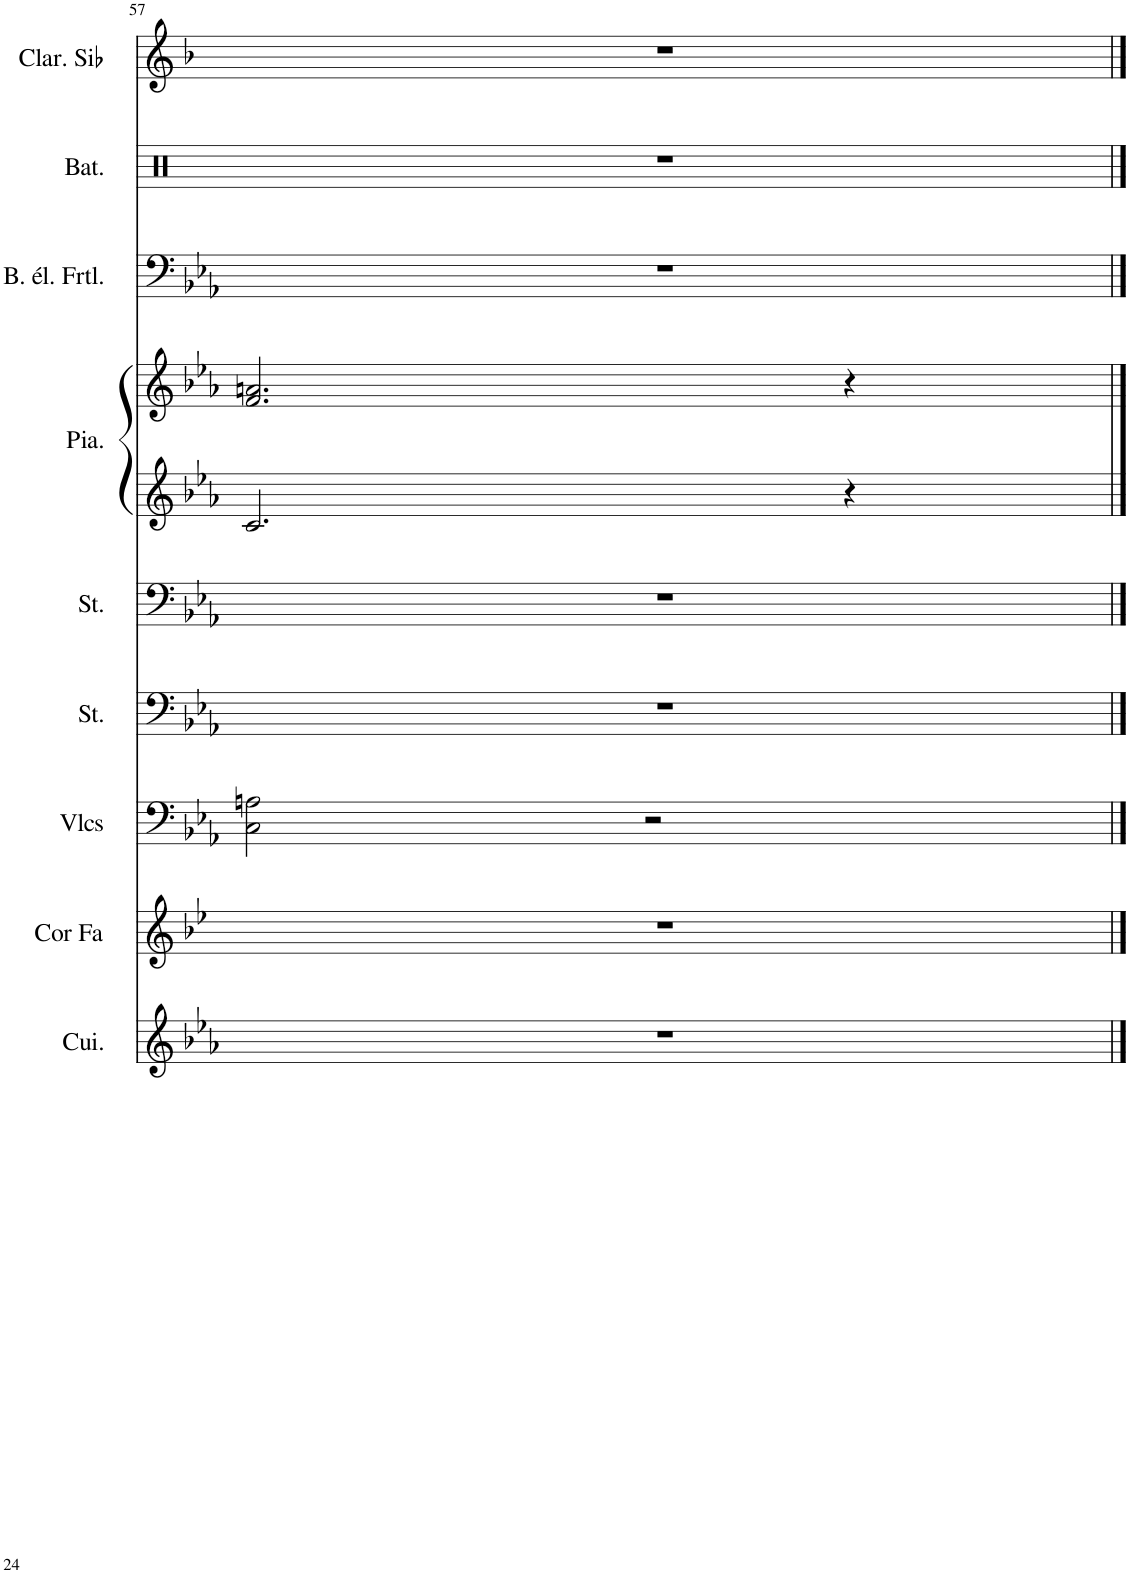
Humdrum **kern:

**kern	**kern	**kern	**kern	**kern	**kern	**kern	**kern	**kern	**kern
*part9	*part8	*part7	*part6	*part5	*part4	*part4	*part3	*part2	*part1
*staff10	*staff9	*staff8	*staff7	*staff6	*staff5	*staff4	*staff3	*staff2	*staff1
*I"Cuivres	*I"Cor en Fa	*I"Violoncelles	*I"Cordes	*I"Cordes, Strings 1	*I"Piano	*	*I"Basse électrique fretless	*I"Batterie	*I"Clarinette en Sib
*I'Cui.	*I'Cor Fa	*I'Vlcs	*	*I'St.	*I'Pia.	*	*I'B. él. Frtl.	*I'Bat.	*I'Clar. Sib
!!LO:PB:g=z
*clefG2	*clefG2	*clefF4	*clefF4	*clefF4	*clefG2	*clefG2	*clefF4	*clefX	*clefG2
*	*Trd4c7	*	*	*	*	*	*Trd7c12	*	*Trd1c2
*k[b-e-a-]	*k[b-e-]	*k[b-e-a-]	*k[b-e-a-]	*k[b-e-a-]	*k[b-e-a-]	*k[b-e-a-]	*k[b-e-a-]	*k[]	*k[b-]
*M4/4	*M4/4	*M4/4	*M4/4	*M4/4	*M4/4	*M4/4	*M4/4	*M4/4	*M4/4
=57	=57	=57	=57	=57	=57	=57	=57	=57	=57
1r	1r	2C\ 2An\	1r	1r	2.c/	2.f/ 2.an/	1r	1r	1r
.	.	2r	.	.	.	.	.	.	.
.	.	.	.	.	4r	4r	.	.	.
==	==	==	==	==	==	==	==	==	==
*-	*-	*-	*-	*-	*-	*-	*-	*-	*-
